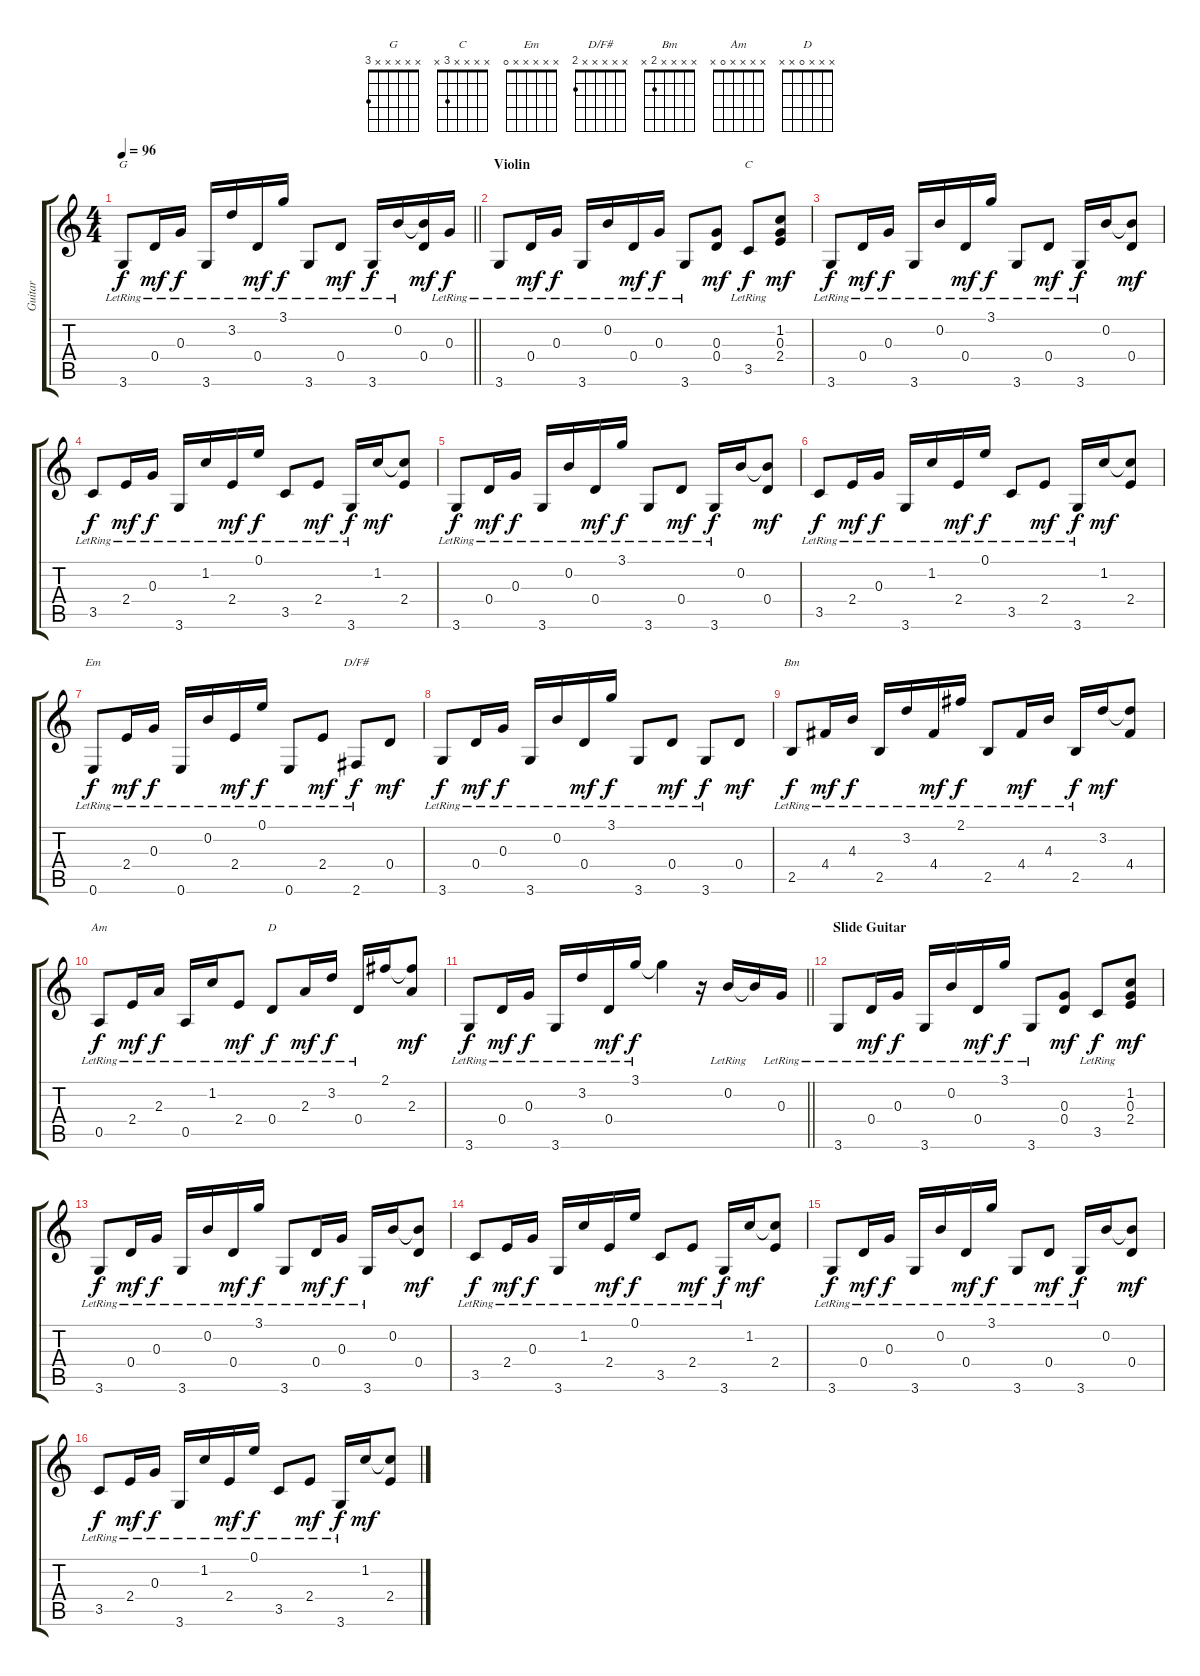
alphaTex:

\track ("Guitar" "Guitar") {instrument acousticguitarsteel}
\staff {score tabs}
\tuning (E4 B3 G3 D3 A2 E2) {hide}
\chord ("G" x x x x x 3)
\chord ("C" x x x x 3 x)
\chord ("Em" x x x x x 0)
\chord ("D/F#" x x x x x 2)
\chord ("Bm" x x x x 2 x)
\chord ("Am" x x x x 0 x)
\chord ("D" x x x 0 x x)
\ts (4 4)
\tempo 96
\clef g2
\barLineRight lightlight
\ks c
3.6{lr}.8{ch "G" dy f} 0.4{lr}.16{dy mf} 0.3{lr}.16{dy f} 3.6{lr}.16 3.2{lr}.16 0.4{lr}.16{dy mf} 3.1{lr}.16{dy f} 3.6{lr}.8 0.4{lr}.8{dy mf} 3.6{lr}.16{dy f} 0.2{lr}.16 (0.2{t} 0.4).16{dy mf} 0.3{lr}.16{dy f} |
\section ("" "Violin")
3.6{lr}.8 0.4{lr}.16{dy mf} 0.3{lr}.16{dy f} 3.6{lr}.16 0.2{lr}.16 0.4{lr}.16{dy mf} 0.3{lr}.16{dy f} 3.6{lr}.8 (0.3 0.4).8{dy mf} 3.5{lr}.8{ch "C" dy f} (1.2 0.3 2.4).8{dy mf} |
3.6{lr}.8{dy f} 0.4{lr}.16{dy mf} 0.3{lr}.16{dy f} 3.6{lr}.16 0.2{lr}.16 0.4{lr}.16{dy mf} 3.1{lr}.16{dy f} 3.6{lr}.8 0.4{lr}.8{dy mf} 3.6{lr}.16{dy f} 0.2.16 (0.2{t} 0.4).8{dy mf} |
3.5{lr}.8{dy f} 2.4{lr}.16{dy mf} 0.3{lr}.16{dy f} 3.6{lr}.16 1.2{lr}.16 2.4{lr}.16{dy mf} 0.1{lr}.16{dy f} 3.5{lr}.8 2.4{lr}.8{dy mf} 3.6{lr}.16{dy f} 1.2.16{dy mf} (1.2{t} 2.4).8 |
3.6{lr}.8{dy f} 0.4{lr}.16{dy mf} 0.3{lr}.16{dy f} 3.6{lr}.16 0.2{lr}.16 0.4{lr}.16{dy mf} 3.1{lr}.16{dy f} 3.6{lr}.8 0.4{lr}.8{dy mf} 3.6{lr}.16{dy f} 0.2.16 (0.2{t} 0.4).8{dy mf} |
3.5{lr}.8{dy f} 2.4{lr}.16{dy mf} 0.3{lr}.16{dy f} 3.6{lr}.16 1.2{lr}.16 2.4{lr}.16{dy mf} 0.1{lr}.16{dy f} 3.5{lr}.8 2.4{lr}.8{dy mf} 3.6{lr}.16{dy f} 1.2.16{dy mf} (1.2{t} 2.4).8 |
0.6{lr}.8{ch "Em" dy f} 2.4{lr}.16{dy mf} 0.3{lr}.16{dy f} 0.6{lr}.16 0.2{lr}.16 2.4{lr}.16{dy mf} 0.1{lr}.16{dy f} 0.6{lr}.8 2.4{lr}.8{dy mf} 2.6{lr}.8{ch "D/F#" dy f} 0.4.8{dy mf} |
3.6{lr}.8{dy f} 0.4{lr}.16{dy mf} 0.3{lr}.16{dy f} 3.6{lr}.16 0.2{lr}.16 0.4{lr}.16{dy mf} 3.1{lr}.16{dy f} 3.6{lr}.8 0.4{lr}.8{dy mf} 3.6{lr}.8{dy f} 0.4.8{dy mf} |
2.5{lr}.8{ch "Bm" dy f} 4.4{lr}.16{dy mf} 4.3{lr}.16{dy f} 2.5{lr}.16 3.2{lr}.16 4.4{lr}.16{dy mf} 2.1{lr}.16{dy f} 2.5{lr}.8 4.4{lr}.16{dy mf} 4.3{lr}.16 2.5{lr}.16{dy f} 3.2.16{dy mf} (3.2{t} 4.4).8 |
0.5{lr}.8{ch "Am" dy f} 2.4{lr}.16{dy mf} 2.3{lr}.16{dy f} 0.5{lr}.16 1.2{lr}.16 2.4{lr}.8{dy mf} 0.4{lr}.8{ch "D" dy f} 2.3{lr}.16{dy mf} 3.2{lr}.16{dy f} 0.4{lr}.16 2.1.16 (2.1{t} 2.3).8{dy mf} |
\barLineRight lightlight
3.6{lr}.8{dy f} 0.4{lr}.16{dy mf} 0.3{lr}.16{dy f} 3.6{lr}.16 3.2{lr}.16 0.4{lr}.16{dy mf} 3.1{lr}.16{dy f} 3.1{t}.4 r.16 0.2{lr}.16 0.2{t}.16 0.3{lr}.16 |
\section ("" "Slide Guitar")
3.6{lr}.8 0.4{lr}.16{dy mf} 0.3{lr}.16{dy f} 3.6{lr}.16 0.2{lr}.16 0.4{lr}.16{dy mf} 3.1{lr}.16{dy f} 3.6{lr}.8 (0.3 0.4).8{dy mf} 3.5{lr}.8{dy f} (1.2 0.3 2.4).8{dy mf} |
3.6{lr}.8{dy f} 0.4{lr}.16{dy mf} 0.3{lr}.16{dy f} 3.6{lr}.16 0.2{lr}.16 0.4{lr}.16{dy mf} 3.1{lr}.16{dy f} 3.6{lr}.8 0.4{lr}.16{dy mf} 0.3{lr}.16{dy f} 3.6{lr}.16 0.2.16 (0.2{t} 0.4).8{dy mf} |
3.5{lr}.8{dy f} 2.4{lr}.16{dy mf} 0.3{lr}.16{dy f} 3.6{lr}.16 1.2{lr}.16 2.4{lr}.16{dy mf} 0.1{lr}.16{dy f} 3.5{lr}.8 2.4{lr}.8{dy mf} 3.6{lr}.16{dy f} 1.2.16{dy mf} (1.2{t} 2.4).8 |
3.6{lr}.8{dy f} 0.4{lr}.16{dy mf} 0.3{lr}.16{dy f} 3.6{lr}.16 0.2{lr}.16 0.4{lr}.16{dy mf} 3.1{lr}.16{dy f} 3.6{lr}.8 0.4{lr}.8{dy mf} 3.6{lr}.16{dy f} 0.2.16 (0.2{t} 0.4).8{dy mf} |
3.5{lr}.8{dy f} 2.4{lr}.16{dy mf} 0.3{lr}.16{dy f} 3.6{lr}.16 1.2{lr}.16 2.4{lr}.16{dy mf} 0.1{lr}.16{dy f} 3.5{lr}.8 2.4{lr}.8{dy mf} 3.6{lr}.16{dy f} 1.2.16{dy mf} (1.2{t} 2.4).8
